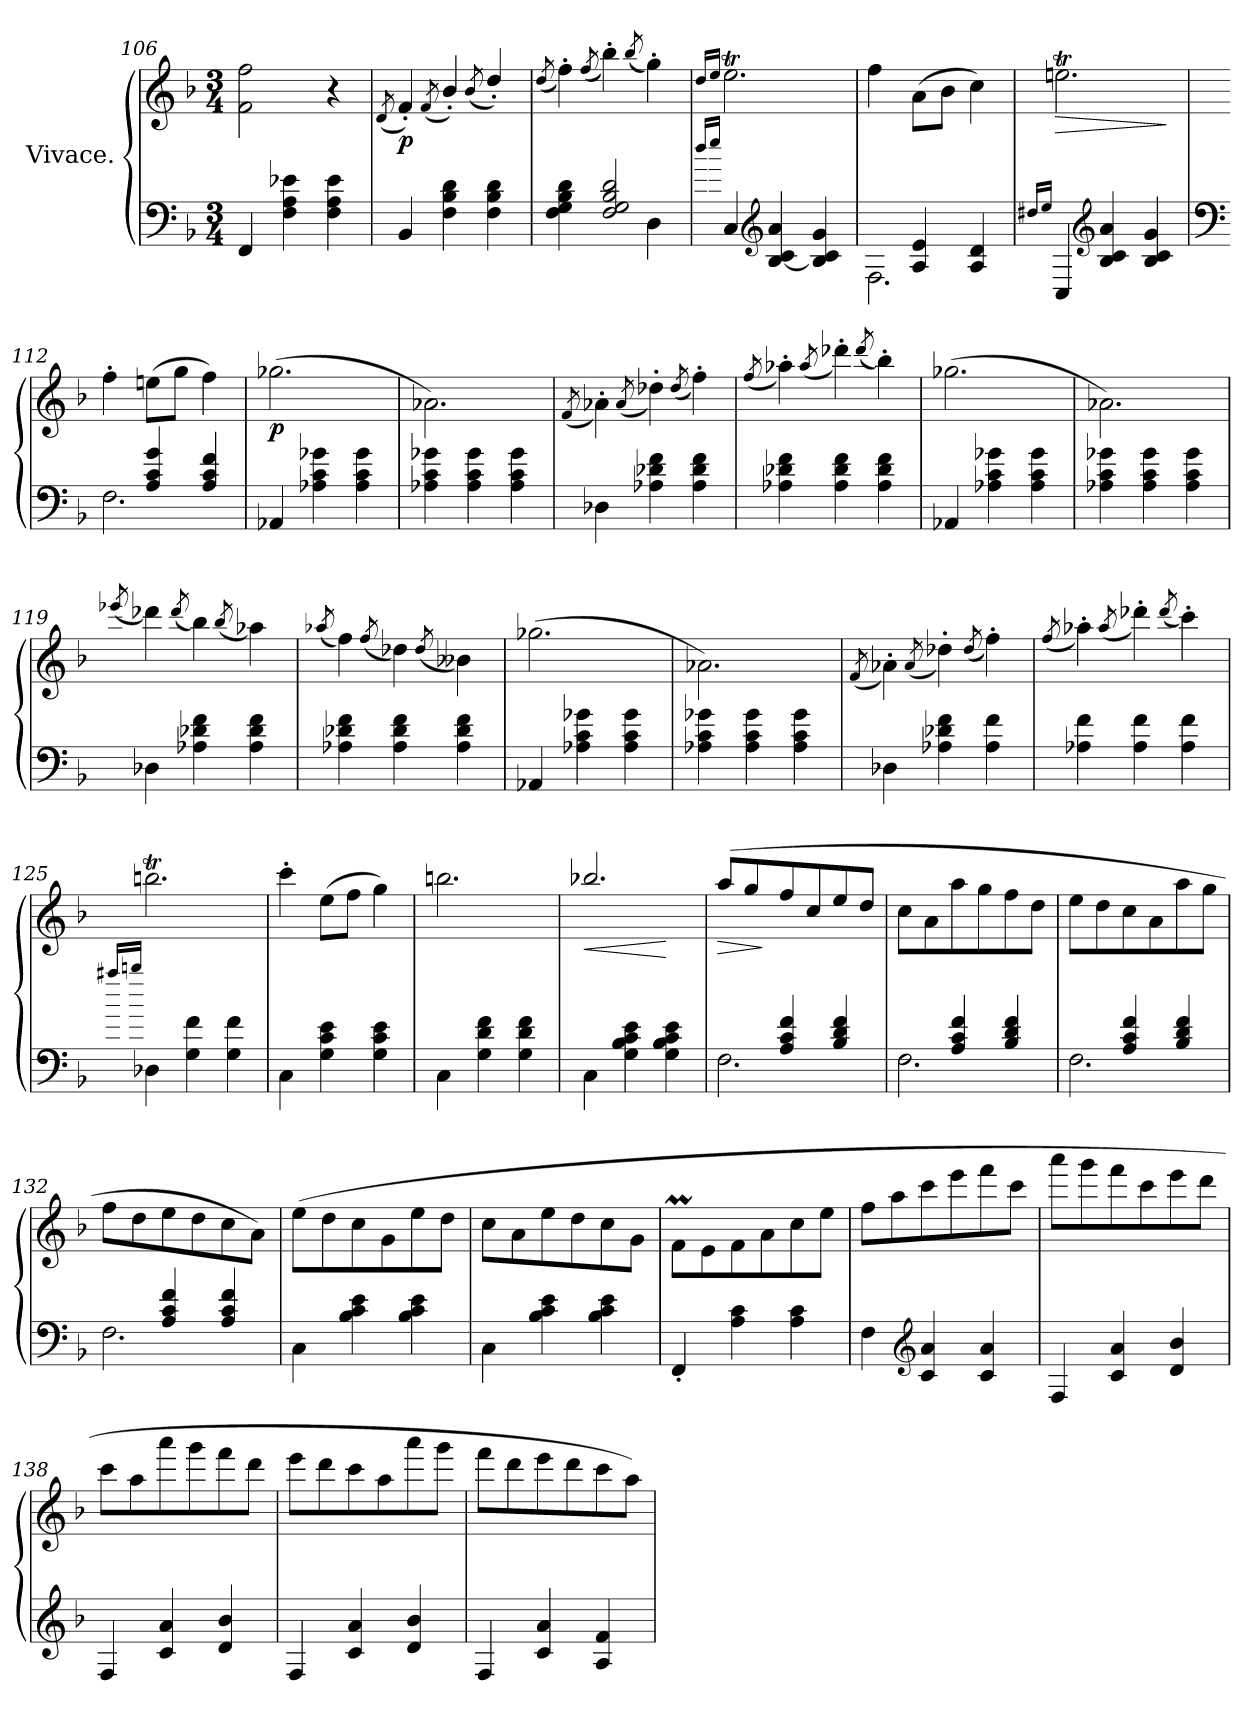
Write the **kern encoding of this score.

**kern	**kern	**dynam
*part1	*part1	*part1
*staff2	*staff1	*staff1/2
*I"Vivace.	*	*
*clefF4	*clefG2	*
*k[b-]	*k[b-]	*
*F:	*F:	*
*M3/4	*M3/4	*
=106	=106	=106
4FF/	2f\ 2ff\	.
4F\ 4A\ 4e-X\	.	.
4F\ 4A\ 4e-\	4r	.
=107	=107	=107
.	(<8qd/	.
!	!	!LO:DY:b
4BB-/	4f'/)	p
.	(<8qf/	.
4F\ 4B-\ 4d\	4b-'/)	.
.	(<8qb-/	.
4F\ 4B-\ 4d\	4dd'/)	.
=108	=108	=108
.	(<8qdd/	.
*^	*	*
4ryy	4F\ 4G\ 4B-\ 4d\	4ff'\)	.
.	.	(<8qff/	.
2F/ 2G/ 2B-/ 2d/	4ryy	4bb-'\)	.
.	.	(<8qbb-/	.
.	4D\	4gg'\)	.
*v	*v	*	*
=109	=109	=109
16qdd/LL	16qdd/LL	.
16qee/JJ	16qee/JJ	.
4C/	2.eet\	.
*clefG2	*	*
[4B-/ 4c/ 4a/	.	.
4B-/] 4c/ 4g/	.	.
=110	=110	=110
*^	*	*
4ryy	2.F\	4ff\	.
4A/ 4e/	.	(>8a\L	.
.	.	8b-\J	.
4A/ 4d/	.	4cc\)	.
*v	*v	*	*
!!LO:LB:g=z
=111	=111	=111
16qdd#X/LL	.	.
16qee/JJ	.	.
!	!	!LO:HP:b
4C/	2.eent\	>
*clefG2	*	*
4B-/ 4c/ 4a/	.	.
4B-/ 4c/ 4g/	.	.
.	.	]
=112	=112	=112
*clefF4	*	*
*^	*	*
4ryy	2.F\	4ff'\	.
4A/ 4c/ 4g/	.	(>8een\L	.
.	.	8gg\J	.
4A/ 4c/ 4f/	.	4ff\)	.
*v	*v	*	*
=113	=113	=113
!	!	!LO:DY:b
4AA-X/	(>2.gg-X\	p
4A-X\ 4c\ 4g-X\	.	.
4A-\ 4c\ 4g-\	.	.
=114	=114	=114
4A-X\ 4c\ 4g-X\	2.a-X\)	.
4A-\ 4c\ 4g-\	.	.
4A-\ 4c\ 4g-\	.	.
=115	=115	=115
.	(<8qf/	.
4D-X\	4a-X'\)	.
.	(<8qa-/	.
4A-X\ 4d-X\ 4f\	4dd-X'\)	.
.	(<8qdd-/	.
4A-\ 4d-\ 4f\	4ff'\)	.
=116	=116	=116
.	(<8qff/	.
4A-X\ 4d-X\ 4f\	4aa-X'\)	.
.	(<8qaa-/	.
4A-\ 4d-\ 4f\	4ddd-X'\)	.
.	(<8qddd-/	.
4A-\ 4d-\ 4f\	4bb-'\)	.
=117	=117	=117
4AA-X/	(>2.gg-X\	.
4A-X\ 4c\ 4g-X\	.	.
4A-\ 4c\ 4g-\	.	.
!!LO:LB:g=z
=118	=118	=118
4A-X\ 4c\ 4g-X\	2.a-X\)	.
4A-\ 4c\ 4g-\	.	.
4A-\ 4c\ 4g-\	.	.
=119	=119	=119
.	(<8qeee-X/	.
4D-X\	4ddd-X\)	.
.	(<8qddd-/	.
4A-X\ 4d-X\ 4f\	4bb-\)	.
.	(<8qbb-/	.
4A-\ 4d-\ 4f\	4aa-X\)	.
=120	=120	=120
.	(<8qaa-X/	.
4A-X\ 4d-X\ 4f\	4ff\)	.
.	(<8qff/	.
4A-\ 4d-\ 4f\	4dd-X\)	.
.	(<8qdd-/	.
4A-\ 4d-\ 4f\	4b--X\)	.
=121	=121	=121
4AA-X/	(>2.gg-X\	.
4A-X\ 4c\ 4g-X\	.	.
4A-\ 4c\ 4g-\	.	.
=122	=122	=122
4A-X\ 4c\ 4g-X\	2.a-X\)	.
4A-\ 4c\ 4g-\	.	.
4A-\ 4c\ 4g-\	.	.
=123	=123	=123
.	(<8qf/	.
4D-X\	4a-X'\)	.
.	(<8qa-/	.
4A-X\ 4d-X\ 4f\	4dd-X'\)	.
.	(<8qdd-/	.
4A-\ 4f\	4ff'\)	.
!!LO:LB:g=z
=124	=124	=124
.	(<8qff/	.
4A-X\ 4f\	4aa-X'\)	.
.	(<8qaa-/	.
4A-\ 4f\	4ddd-X'\)	.
.	(<8qddd-/	.
4A-\ 4f\	4ccc'\)	.
=125	=125	=125
16qaa#X/LL	.	.
16qbbn/JJ	.	.
4D-X\	2.bbnt\	.
4G\ 4f\	.	.
4G\ 4f\	.	.
=126	=126	=126
4C\	4ccc'\	.
4G\ 4c\ 4e\	(>8ee\L	.
.	8ff\J	.
4G\ 4c\ 4e\	4gg\)	.
=127	=127	=127
4C\	2.bbn\	.
4G\ 4d\ 4f\	.	.
4G\ 4d\ 4f\	.	.
=128	=128	=128
!	!LO:TX:b:t=cres _	!
!	!	!LO:HP:b
*	*^	*
4C\	2.bb-X/	2ryy	<
4G\ 4B-\ 4c\ 4e\	.	.	.
4G\ 4B-\ 4c\ 4e\	.	4ryy	[
=129	=129	=129	=129
*^	*	*	*
!	!	!	!	!LO:HP:b
4ryy	2.F\	(>8aa/L	8ryy	>
.	.	8gg/	16ryy	.
.	.	.	16ryy	]
4A/ 4c/ 4f/	.	8ff/	4ryy	.
.	.	8cc/	.	.
4B-/ 4d/ 4f/	.	8ee/	4ryy	.
.	.	8dd/J	.	.
*	*	*v	*v	*
=130	=130	=130	=130
4ryy	2.F\	8cc\L	.
.	.	8a\	.
4A/ 4c/ 4f/	.	8aa\	.
.	.	8gg\	.
4B-/ 4d/ 4f/	.	8ff\	.
.	.	8dd\J	.
!!LO:LB:g=z
=131	=131	=131	=131
4ryy	2.F\	8ee\L	.
.	.	8dd\	.
4A/ 4c/ 4f/	.	8cc\	.
.	.	8a\	.
4B-/ 4d/ 4f/	.	8aa\	.
.	.	8gg\J	.
=132	=132	=132	=132
4ryy	2.F\	8ff\L	.
.	.	8dd\	.
4A/ 4c/ 4f/	.	8ee\	.
.	.	8dd\	.
4A/ 4c/ 4f/	.	8cc\	.
.	.	8a\J)	.
*v	*v	*	*
=133	=133	=133
4C\	(>8ee\L	.
.	8dd\	.
4B-\ 4c\ 4e\	8cc\	.
.	8g\	.
4B-\ 4c\ 4e\	8ee\	.
.	8dd\J	.
=134	=134	=134
4C\	8cc\L	.
.	8a\	.
4B-\ 4c\ 4e\	8ee\	.
.	8dd\	.
4B-\ 4c\ 4e\	8cc\	.
.	8g\J	.
=135	=135	=135
4FF'/	8fM\L	.
.	8e\	.
4A\ 4c\	8f\	.
.	8a\	.
4A\ 4c\	8cc\	.
.	8ee\J	.
=136	=136	=136
4F\	8ff\L	.
.	8aa\	.
*clefG2	*	*
4c/ 4a/	8ccc\	.
.	8eee\	.
4c/ 4a/	8fff\	.
.	8ccc\J	.
=137	=137	=137
4F/	8aaa\L	.
.	8ggg\	.
4c/ 4a/	8fff\	.
.	8ccc\	.
4d/ 4b-/	8eee\	.
.	8ddd\J	.
!!LO:PB:g=z
=138	=138	=138
4F/	8ccc\L	.
.	8aa\	.
4c/ 4a/	8aaa\	.
.	8ggg\	.
4d/ 4b-/	8fff\	.
.	8ddd\J	.
=139	=139	=139
4F/	8eee\L	.
.	8ddd\	.
4c/ 4a/	8ccc\	.
.	8aa\	.
4d/ 4b-/	8aaa\	.
.	8ggg\J	.
=140	=140	=140
4F/	8fff\L	.
.	8ddd\	.
4c/ 4a/	8eee\	.
.	8ddd\	.
4A/ 4f/	8ccc\	.
.	8aa\J)	.
=	=	=
*-	*-	*-
